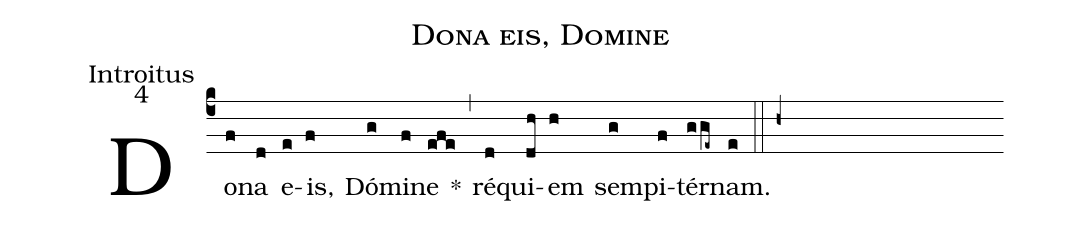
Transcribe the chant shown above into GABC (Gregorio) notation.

name:Dona eis, Domine;
office-part:Introitus;
mode:4;
%%
(c4)Do(f)na(d) e(e)is,(f) Dó(g)mi(f)ne(efe) *(,) ré(d)qui(dh)em(h) sem(g)pi(f)tér(gge~)nam.(e) (::h+)
